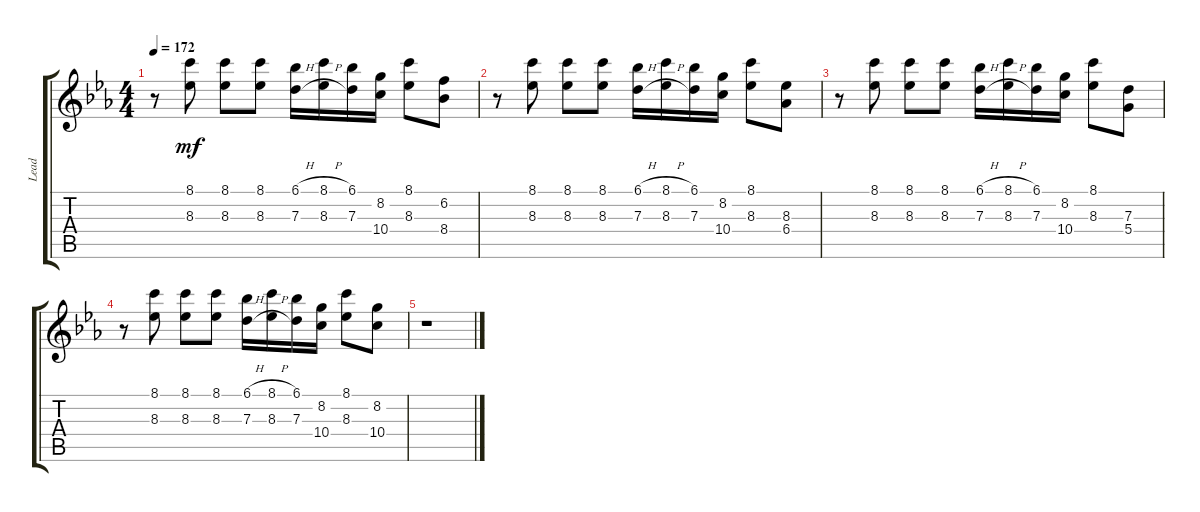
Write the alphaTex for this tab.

\track ("Lead" "Lead") {instrument acousticguitarsteel}
\staff {score tabs}
\tuning (E4 B3 G3 D3 A2 E2) {hide}
\ts (4 4)
\tempo 172
\clef g2
\ks eb
r.8{dy mf} (8.1 8.3).8 (8.1 8.3).8 (8.1 8.3).8 (6.1{h} 7.3{h}).16 (8.1{h} 8.3{h}).16 (6.1 7.3).16 (8.2 10.4).16 (8.1 8.3).8 (6.2 8.4).8 |
r.8 (8.1 8.3).8 (8.1 8.3).8 (8.1 8.3).8 (6.1{h} 7.3{h}).16 (8.1{h} 8.3{h}).16 (6.1 7.3).16 (8.2 10.4).16 (8.1 8.3).8 (8.3 6.4).8 |
r.8 (8.1 8.3).8 (8.1 8.3).8 (8.1 8.3).8 (6.1{h} 7.3{h}).16 (8.1{h} 8.3{h}).16 (6.1 7.3).16 (8.2 10.4).16 (8.1 8.3).8 (7.3 5.4).8 |
r.8 (8.1 8.3).8 (8.1 8.3).8 (8.1 8.3).8 (6.1{h} 7.3{h}).16 (8.1{h} 8.3{h}).16 (6.1 7.3).16 (8.2 10.4).16 (8.1 8.3).8 (8.2 10.4).8 |
r.1
